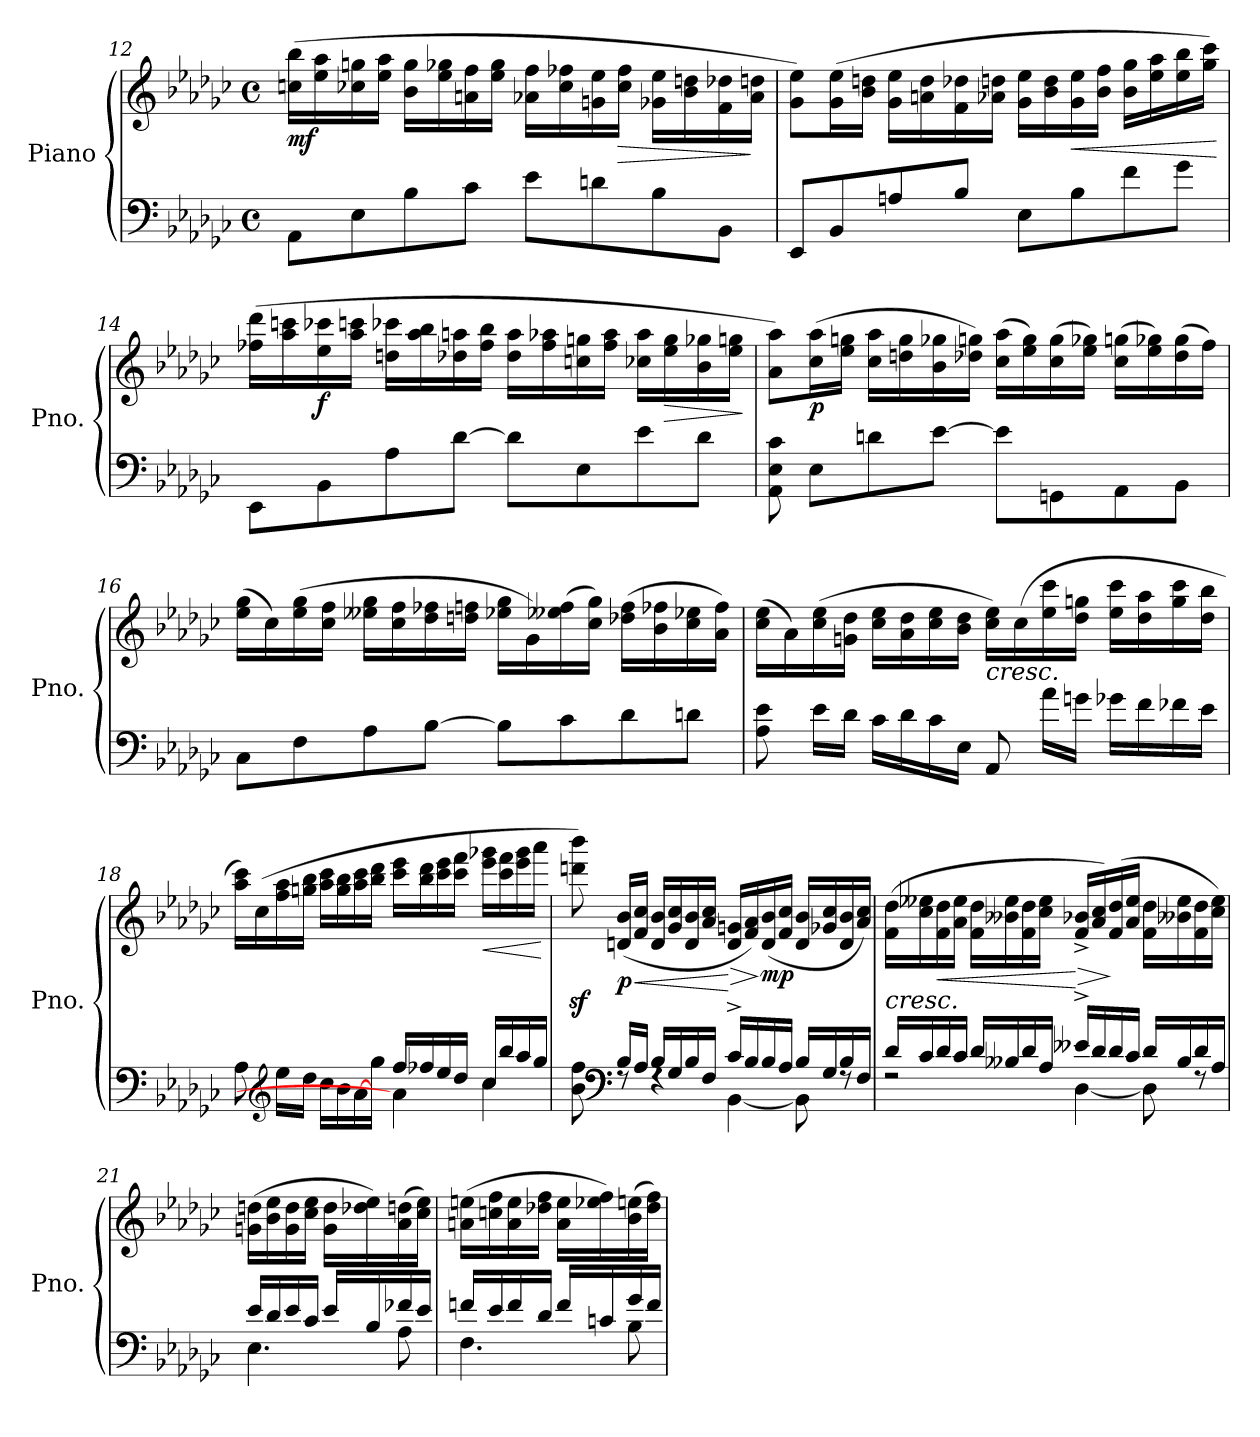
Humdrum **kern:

**kern	**kern	**dynam
*part1	*part1	*part1
*staff2	*staff1	*staff1/2
*I"Piano	*	*
*I'Pno.	*	*
*clefF4	*clefG2	*
*k[b-e-a-d-g-c-]	*k[b-e-a-d-g-c-]	*
*M4/4	*M4/4	*
*met(c)	*met(c)	*
=12	=12	=12
!	!	!LO:DY:b
8AA-\L	(16ccn\ 16bb-\LL	mf
.	16ee-\ 16aa-\	.
8E-\	16cc-X\ 16ggn\	.
.	16ee-\ 16aa-\JJ	.
8B-\	16b-\ 16gg\LL	.
.	16ee-\ 16gg-X\	.
8c-\J	16an\ 16ff\	.
.	16ee-\ 16gg-\JJ	.
8e-\L	16a-X\ 16ff\LL	.
.	16cc-\ 16ff-X\	.
8dn\	16gn\ 16ee-\	.
!	!	!LO:HP:b
.	16cc-\ 16ff-\JJ	>
8B-\	16g-X\ 16ee-\LL	.
.	16b-\ 16ddn\	.
8BB-\J	16f\ 16dd-X\	.
.	16a-\ 16ddn\JJ	]
!!LO:LB:g=z
=13	=13	=13
8EE-/L	8g-\ 8ee-\L)	.
8BB-/	(16g-\ 16ee-\L	.
.	16b-\ 16ddn\JJ	.
8An/	16g-\ 16ee-\LL	.
.	16an\ 16dd\	.
8B-/J	16f\ 16dd-X\	.
.	16a-X\ 16ddn\JJ	.
8E-\L	16g-\ 16ee-\LL	.
.	16b-\ 16dd\	.
!	!	!LO:HP:b
8B-\	16g-\ 16ee-\	<
.	16b-\ 16ff\JJ	.
8f\	16b-\ 16gg-\LL	.
.	16ee-\ 16aa-\	.
8g-\J	16ee-\ 16bb-\	.
.	16gg-\ 16ccc-\JJ)	.
.	.	[
=14	=14	=14
8EE-\L	(16ff-X\ 16ddd-\LL	.
.	16aa-\ 16cccn\	.
!	!	!LO:DY:b
8BB-\	16ee-\ 16ccc-X\	f
.	16aa-\ 16cccn\JJ	.
8A-\	16ddn\ 16ccc-X\LL	.
.	16aa-\ 16bb-\	.
[8d-\J	16dd-X\ 16aan\	.
.	16ff-\ 16bb-\JJ	.
8d-\L]	16dd-\ 16aa\LL	.
.	16ff-\ 16aa-X\	.
8E-\	16ccn\ 16ggn\	.
.	16ff-\ 16aa-\JJ	.
8e-\	16cc-X\ 16aa-\LL	.
!	!	!LO:HP:b
.	16ee-\ 16gg\	>
8d-\J	16b-\ 16gg-X\	.
.	16ee-\ 16ggn\JJ	.
.	.	]
!!LO:LB:g=z
=15	=15	=15
8AA-\ 8E-\ 8c-\	8a-\ 8aa-\L)	.
!	!	!LO:DY:b
8E-\L	(16cc-\ 16aa-\L	p
.	16ee-\ 16ggn\JJ	.
8dn\	16cc-\ 16aa-\LL	.
.	16ddn\ 16gg\	.
[8e-\J	16b-\ 16gg-X\	.
.	16dd-X\ 16ggn\JJ)	.
8e-\L]	(16cc-\ 16aa-\LL	.
.	16ee-\ 16gg\)	.
8GGn\	(16cc-\ 16gg\	.
.	16ee-\ 16gg-X\JJ)	.
8AA-\	(16cc-\ 16ggn\LL	.
.	16ee-\ 16gg-X\)	.
8BB-\J	(16dd-\ 16gg-\	.
.	16ff\JJ)	.
=16	=16	=16
8C-\L	(16ee-\ 16gg-\LL	.
.	16cc-\)	.
8F\	(16ee-\ 16gg-\	.
.	16cc-\ 16ff\JJ	.
8A-\	16ee--X\ 16gg-\LL	.
.	16cc-\ 16ff\	.
[8B-\J	16dd-\ 16ff-X\	.
.	16ddn\ 16ffn\JJ	.
8B-\L]	16ee-X\ 16gg-\LL	.
.	16g-\)	.
8c-\	(16ee--X\ 16ff\	.
.	16cc-\ 16gg-\JJ)	.
8d-\	(16dd-X\ 16ff\LL	.
.	16b-\ 16ff-X\	.
8dn\J	16cc-\ 16ee-X\	.
.	16a-\ 16ff-\JJ)	.
!!LO:LB:g=z
=17	=17	=17
8A-\ 8e-\	(16cc-\ 16ee-\LL	.
.	16a-\)	.
16e-\LL	(16cc-\ 16ee-\	.
16d-\JJ	16gn\ 16dd-\JJ	.
16c-\LL	16cc-\ 16ee-\LL	.
16d-\	16a-\ 16dd-\	.
16c-\	16cc-\ 16ee-\	.
16E-\JJ	16b-\ 16dd-\JJ	.
!LO:TX:a:i:t=cresc.	!	!
8AA-/	16cc-\ 16ee-\LL)	.
.	(16cc-\	.
16a-\LL	16ee-\ 16ccc-\	.
16gn\JJ	16dd-\ 16ggn\JJ	.
16g-X\LL	16ee-\ 16ccc-\LL	.
16f\	16dd-\ 16aa-\	.
16f-X\	16gg\ 16ccc-\	.
16e-\JJ	16dd-\ 16bb-\JJ	.
=18	=18	=18
*^	*	*
8A-\	2ryy	16aa-\ 16ccc-\LL)	.
.	.	(16cc-\	.
*clefG2	*	*	*
16ee-\LL	.	16ff\ 16aa-\	.
16dd-\JJ	.	16ggn\ 16bb-\JJ	.
16cc-\LL	.	16aa-\ 16ccc-\LL	.
16b-\	.	16gg\ 16bb-\	.
[16a-\	.	16aa-\ 16ccc-\	.
16gg-\JJ	.	16bb-\ 16ddd-\JJ	.
16ff/LL	4a-\]	16ccc-\ 16eee-\LL	.
16ff-X/	.	16bb-\ 16ddd-\	.
16ee-/	.	16ccc-\ 16eee-\	.
16dd-/JJ	.	16ccc-\ 16fff\JJ	.
!	!	!	!LO:HP:b
16cc-/LL	4cc-\	16eee-\ 16ggg-X\LL	<
16bb-/	.	16ccc-\ 16fff\	.
16aa-/	.	16eee-\ 16ggg-\	.
16gg-/JJ	.	16aaa-\JJ	.
*v	*v	*	*
.	.	[
!!LO:LB:g=z
=19	=19	=19
*^	*	*
8b-\ 8ff\	8ryy	8dddn\z< 8bbb-\z<)	.
*clefF4	*	*	*
!	!	!	!LO:HP:b
!	!	!	!LO:DY:n=1:b
16B-/LL	8rF	(16dn/ 16b-/LL	< p
16A-/JJ	.	16f/ 16cc-/JJ	.
16B-/LL	4rF	16d/ 16b-/LL	.
16G-/	.	16g-/ 16cc-/	.
16B-/	.	16d/ 16b-/	.
16F/JJ	.	16a-/ 16cc-/JJ	.
!	!	!	!LO:HP:n=1:b
16c-^/LL	[4BB-\	16d/ 16gn/LL	[ >
16B-/	.	16f/ 16a-/)	.
!	!	!	!LO:DY:n=2:b
16B-/	.	(16d/ 16b-/	] mp
16A-/JJ	.	16f/ 16cc-/JJ	.
16B-/LL	8BB-\]	16d/ 16b-/LL	.
16G-/	.	16g-X/ 16cc-/	.
16B-/	8rF	16d/ 16b-/	.
16F/JJ	.	16a-/ 16cc-/JJ)	.
=20	=20	=20	=20
!LO:TX:a:i:t=cresc.	!	!	!
16d-/LL	2rF	(16f\ 16dd-\LL	.
16c-/	.	16cc-\ 16ee--X\	.
!	!	!	!LO:HP:b
16d-/	.	16f\ 16dd-\	<
16c-/JJ	.	16a-\ 16ee--\JJ	.
16d-/LL	.	16f\ 16dd-\LL	.
16B--X/	.	16b--X\ 16ee--\	.
16d-/	.	16f\ 16dd-\	.
16A-/JJ	.	16cc-\ 16ee--\JJ	.
!	!	!	!LO:HP:n=1:b
16e--X^/LL	[4D-\	16f/^ 16b-X/^LL	[ >
16d-/	.	16a-/ 16cc-/)	.
16d-/	.	(16f/ 16dd-/	]
16c-/JJ	.	16a-/ 16ee--/JJ	.
16d-/LL	8D-\]	16f\ 16dd-\LL	.
16B--/	.	16b--X\ 16ee--\	.
16d-/	8rF	16f\ 16dd-\	.
16A-/JJ	.	16cc-\ 16ee--\JJ)	.
=21	=21	=21	=21
16e-/LL	4.E-\	(16gn\ 16ddn\LL	.
16d-/	.	16b-\ 16ee-\	.
16e-/	.	16g\ 16dd\	.
16c-/JJ	.	16cc-\ 16ee-\JJ	.
16e-/LL	.	16g\ 16dd\LL	.
16B-/	.	16dd-X\ 16ee-\)	.
16f-X/	8A-\	(16a-\ 16ddn\	.
16e-/JJ	.	16cc-\ 16ee-\JJ)	.
!!LO:LB:g=z
=21X1	=21X1	=21X1	=21X1
16fn/LL	4.F\	(16an\ 16een\LL	.
16e-/	.	16ccn\ 16ff\	.
16f/	.	16a\ 16ee\	.
16d-/JJ	.	16dd-X\ 16ff\JJ	.
16f/LL	.	16a\ 16ee\LL	.
16cn/	.	16ee-X\ 16ff\)	.
16g-/	8B-\	(16b-\ 16een\	.
16f/JJ	.	16dd-\ 16ff\JJ)	.
*v	*v	*	*
=	=	=
*-	*-	*-
